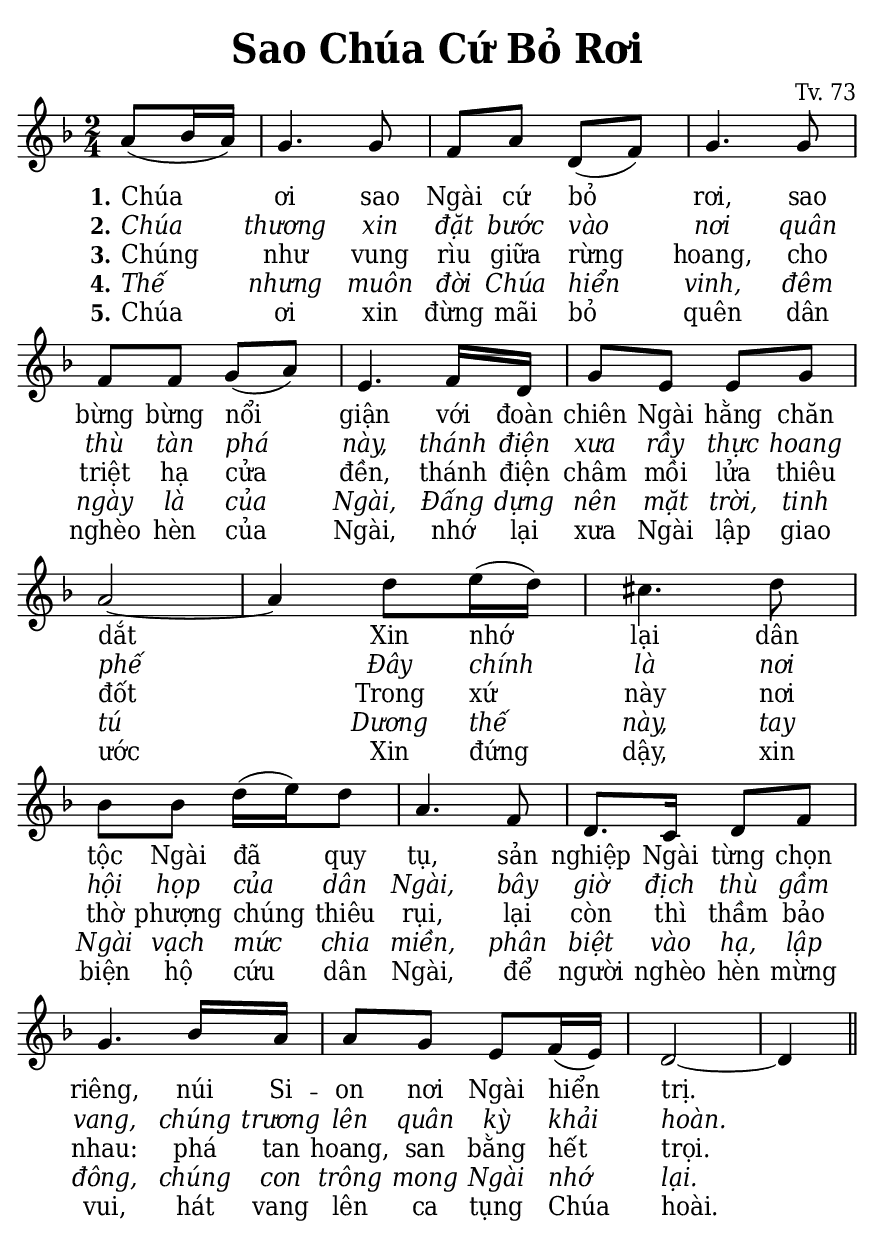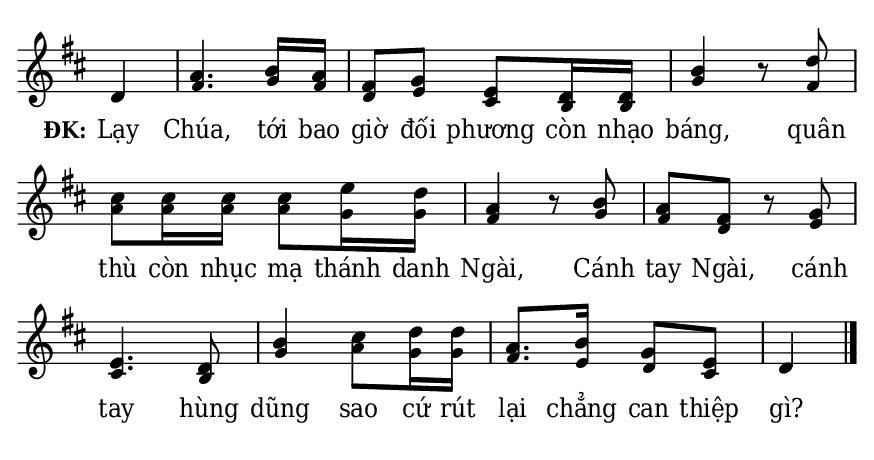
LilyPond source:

% Cài đặt chung\
\version "2.22.1"
\include "english.ly"

\header {
  title = \markup { \fontsize #1 "Sao Chúa Cứ Bỏ Rơi" }
  composer = "Tv. 73"
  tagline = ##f
}

% Nhạc phiên khúc
nhacPhienKhucSop = \relative c'' {
  \autoPageBreaksOff
  \partial 4 a8 (bf16 a) |
  g4. g8 |
  f a d, (f) |
  g4. g8 |
  f f g (a) |
  e4. f16 d |
  g8 e e g |
  a2 ~ |
  a4 d8 e16 (d) |
  cs4. d8 |
  bf8 bf d16 (e) d8 |
  a4. f8 |
  d8. c16 d8 f |
  g4. bf16 a |
  a8 g e f16 (e) |
  d2 ~ |
  \partial 4 d4 \bar "||"
  
  \pageBreak
  
  \set Staff.printKeyCancellation = ##f
  \set Staff.explicitKeySignatureVisibility = #end-of-line-invisible
  \key d \major
  \partial 4 d4 |
  a'4. b16 a |
  fs8 g e d16 d |
  b'4 r8 d |
  cs cs16 cs cs8 e16 d |
  a4 r8 b |
  a fs r g |
  e4. d8 |
  b'4 cs8 d16 d |
  a8. b16 g8 e |
  d4 \bar "|."
}

nhacPhienKhucAlto = \relative c' {
  r4 |
  R2*15
  r4
  
  d4 |
  fs4. g16 fs |
  d8 e cs b16 b |
  g'4 r8 fs |
  a a16 a a8 g16 g |
  fs4 r8 g |
  fs d r e |
  cs4. b8 |
  g'4 a8 g16 g |
  fs8. e16 d8 cs |
  d4
}

% Lời phiên khúc
loiPhienKhucSop = \lyrics {
  <<
    {
      \set stanza = "1."
      Chúa ơi sao Ngài cứ bỏ rơi,
      sao bừng bừng nổi giận
      với đoàn chiên Ngài hằng chăn dắt
      Xin nhớ lại dân tộc Ngài đã quy tụ,
      sản nghiệp Ngài từng chọn riêng,
      núi Si -- on nơi Ngài hiển trị.
    }
    \new Lyrics {
	    \set associatedVoice = "beSop"
	    \set stanza = "2."
      \override Lyrics.LyricText.font-shape = #'italic
	    Chúa thương xin đặt bước
	    vào nơi quân thù tàn phá này,
	    thánh điện xưa rầy thực hoang phế
	    Đây chính là nơi hội họp của dân Ngài,
	    bây giờ địch thù gầm vang,
	    chúng trương lên quân kỳ khải hoàn.
    }
    \new Lyrics {
	    \set associatedVoice = "beSop"
	    \set stanza = "3."
	    Chúng như vung rìu giữa rừng hoang,
	    cho triệt hạ cửa đền,
	    thánh điện châm mồi lửa thiêu đốt
	    Trong xứ này nơi thờ phượng chúng thiêu rụi,
	    lại còn thì thầm bảo nhau:
	    phá tan hoang, san bằng hết trọi.
    }
    \new Lyrics {
	    \set associatedVoice = "beSop"
	    \set stanza = "4."
      \override Lyrics.LyricText.font-shape = #'italic
	    Thế nhưng muôn đời Chúa hiển vinh,
	    đêm ngày là của Ngài,
	    Đấng dựng nên mặt trời, tinh tú
	    Dương thế này, tay Ngài vạch mức chia miền,
	    phân biệt vào hạ, lập đông,
	    chúng con trông mong Ngài nhớ lại.
    }
    \new Lyrics {
	    \set associatedVoice = "beSop"
	    \set stanza = "5."
	    Chúa ơi xin đừng mãi bỏ quên
	    dân nghèo hèn của Ngài,
	    nhớ lại xưa Ngài lập giao ước
	    Xin đứng dậy, xin biện hộ cứu dân Ngài,
	    để người nghèo hèn mừng vui,
	    hát vang lên ca tụng Chúa hoài.
    }
  >>
  \set stanza = "ĐK:"
  Lạy Chúa, tới bao giờ đối phương còn nhạo báng,
  quân thù còn nhục mạ thánh danh Ngài,
  Cánh tay Ngài, cánh tay hùng dũng
  sao cứ rút lại chẳng can thiệp gì?
}

% Dàn trang
\paper {
  #(set-paper-size "a5")
  top-margin = 3\mm
  bottom-margin = 3\mm
  left-margin = 3\mm
  right-margin = 3\mm
  indent = #0
  #(define fonts
	 (make-pango-font-tree "Deja Vu Serif Condensed"
	 		       "Deja Vu Serif Condensed"
			       "Deja Vu Serif Condensed"
			       (/ 20 20)))
  print-page-number = ##f
  system-system-spacing = #'((basic-distance . 0.1) (padding . 2.5))
  ragged-bottom = ##t
}

TongNhip = {
  \key f \major \time 2/4
  \set Timing.beamExceptions = #'()
  \set Timing.baseMoment = #(ly:make-moment 1/4)
}

% Đổi kích thước nốt cho bè phụ
notBePhu =
#(define-music-function (font-size music) (number? ly:music?)
   (for-some-music
     (lambda (m)
       (if (music-is-of-type? m 'rhythmic-event)
           (begin
             (set! (ly:music-property m 'tweaks)
                   (cons `(font-size . ,font-size)
                         (ly:music-property m 'tweaks)))
             #t)
           #f))
     music)
   music)

\score {
  \new ChoirStaff <<
    \new Staff \with {
        \consists "Merge_rests_engraver"
        printPartCombineTexts = ##f
      }
      <<
      \new Voice \TongNhip \partCombine 
        \nhacPhienKhucSop
        \notBePhu -1 { \nhacPhienKhucAlto }
      \new NullVoice = beSop \nhacPhienKhucSop
      \new Lyrics \lyricsto beSop \loiPhienKhucSop
      >>
  >>
  \layout {
    \override Lyrics.LyricSpace.minimum-distance = #1
    \override Score.BarNumber.break-visibility = ##(#f #f #f)
    \override Score.SpacingSpanner.uniform-stretching = ##t
  } 
}
